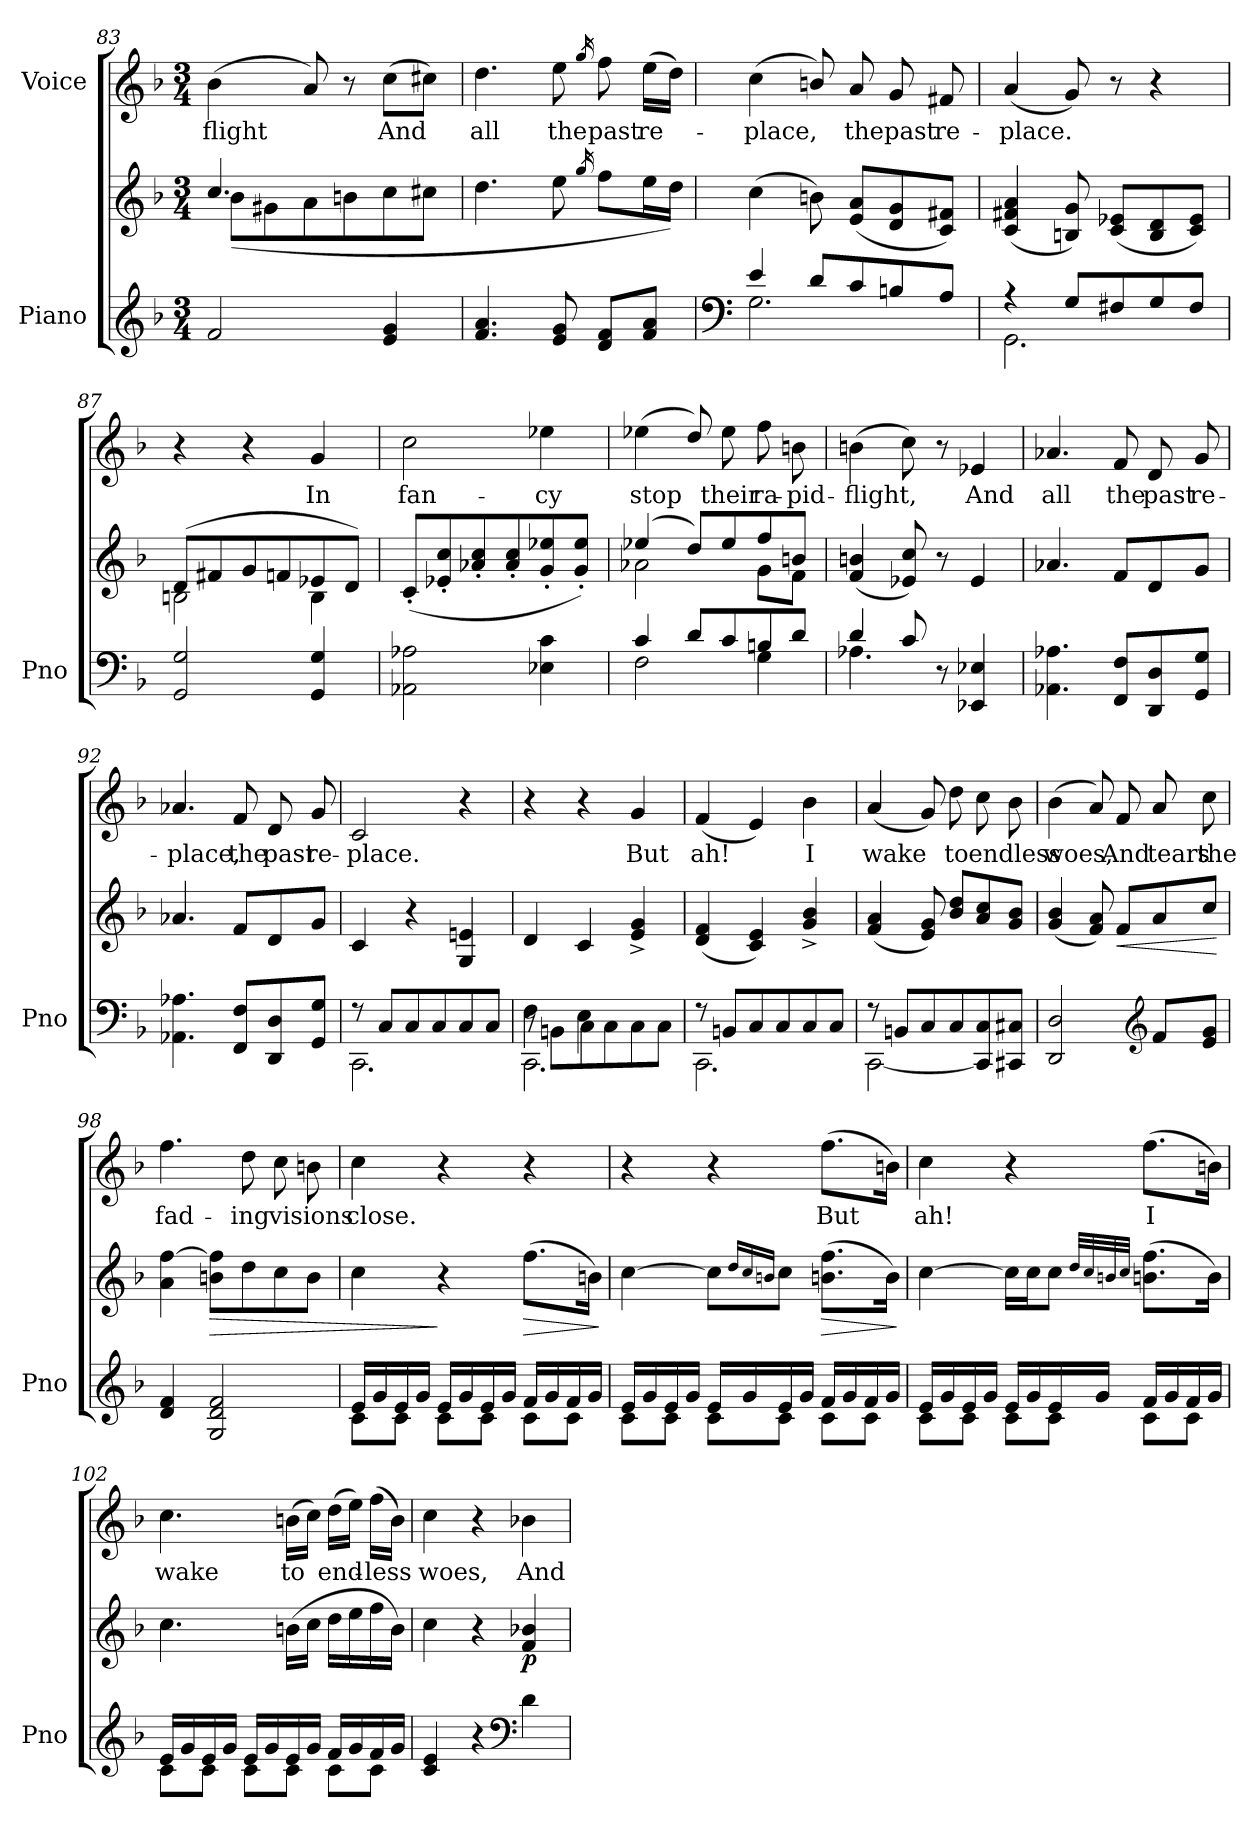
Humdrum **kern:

**kern	**kern	**dynam	**kern	**text
*part2	*part2	*part2	*part1	*part1
*staff3	*staff2	*staff2/3	*staff1	*staff1
*I"Piano	*	*	*I"Voice	*
*I'Pno	*	*	*	*
!!LO:LB:g=z
*clefG2	*clefG2	*	*clefG2	*
*k[b-]	*k[b-]	*	*k[b-]	*
*M3/4	*M3/4	*	*M3/4	*
=83	=83	=83	=83	=83
*	*^	*	*	*
!	!	!	!	!	!LO:LY:b
2f/	4.cc/	(>8b-\L	.	(4b-\	-flight
.	.	8g#X\	.	.	.
.	.	8a\	.	8a/)	.
.	8ryy	8bn\	.	8r	.
!	!	!	!	!	!LO:LY:b
4e/ 4g/	8ryy	8cc\	.	(8cc\L	And
.	8ryy	8cc#X\J	.	8cc#X\J)	.
=84	=84	=84	=84	=84	=84
!	!	!	!	!	!LO:LY:b
*	*v	*v	*	*	*
4.f/ 4.a/	4.dd\	.	4.dd\	all
!	!	!	!	!LO:LY:b
8e/ 8g/	8ee\	.	8ee\	the
.	16qgg/	.	16qgg/	.
!	!	!	!	!LO:LY:b
8d/ 8f/L	8ff\L	.	8ff\	past
!	!	!	!	!LO:LY:b
8f/ 8a/J	16ee\L	.	(16ee\LL	re-
.	16dd\JJ)	.	16dd\JJ)	.
=85	=85	=85	=85	=85
*clefF4	*	*	*	*
*^	*	*	*	*
!	!	!	!	!	!LO:LY:b
4e/	2.G\	(4cc\	.	(4cc\	-place,
8d/L	.	8bn\)	.	8bn/)	.
!	!	!	!	!	!LO:LY:b
8c/	.	(8e/ 8a/L	.	8a/	the
!	!	!	!	!	!LO:LY:b
8Bn/	.	8d/ 8g/	.	8g/	past
!	!	!	!	!	!LO:LY:b
8A/J	.	8c/ 8f#X/J)	.	8f#X/	re-
=86	=86	=86	=86	=86	=86
!	!	!	!	!	!LO:LY:b
4r	2.GG\	(4c/ 4f#X/ 4a/	.	(4a/	-place.
8G/L	.	8Bn/ 8g/)	.	8g/)	.
8F#X/	.	(8c/ 8e-X/L	.	8r	.
8G/	.	8B/ 8d/	.	4r	.
8F#/J	.	8c/ 8e-/J)	.	.	.
*v	*v	*	*	*	*
!!LO:LB:g=z
=87	=87	=87	=87	=87
*	*^	*	*	*
2GG/ 2G/	(8d/L	2Bn\	.	4r	.
.	8f#X/	.	.	.	.
.	8g/	.	.	4r	.
.	8fn/	.	.	.	.
!	!	!	!	!	!LO:LY:b
4GG/ 4G/	8e-X/	4B\	.	4g/	In
.	8d/J)	.	.	.	.
*	*v	*v	*	*	*
=88	=88	=88	=88	=88
!	!	!	!	!LO:LY:b
2AA-X\ 2A-X\	(8c'/L	.	2cc\	fan-
.	8e-X/' 8cc/'	.	.	.
.	8a-X/' 8cc/'	.	.	.
.	8a-/' 8cc/'	.	.	.
!	!	!	!	!LO:LY:b
4E-X\ 4c\	8g/' 8ee-X/'	.	4ee-X\	-cy
.	8g/' 8ee-/'J)	.	.	.
=89	=89	=89	=89	=89
*^	*^	*	*	*
!	!	!	!	!	!	!LO:LY:b
4c/	2F\	(4ee-X/	2a-X\	.	(4ee-X\	stop
8d/L	.	8dd/L)	.	.	8dd/)	.
!	!	!	!	!	!	!LO:LY:b
8c/	.	8ee-/	.	.	8ee-\	their
!	!	!	!	!	!	!LO:LY:b
8Bn/	4G\	8ff/	8g\L	.	8ff\	ra-
!	!	!	!	!	!	!LO:LY:b
8d/J	.	8bn/J	8f\J	.	8bnj\	-pid-
=90	=90	=90	=90	=90	=90	=90
!	!	!	!	!	!	!LO:LY:b
*	*	*v	*v	*	*	*
4d/	4.A-X\	(4f/ 4bn/	.	(4bn\	flight,
8c/	.	8e-X/ 8cc/)	.	8cc\)	.
8r	4.ryy	8r	.	8r	.
!	!	!	!	!	!LO:LY:b
4EE-X/ 4E-X/	.	4e-/	.	4e-X/	And
*v	*v	*	*	*	*
!!LO:PB:g=z
=91	=91	=91	=91	=91
!	!	!	!	!LO:LY:b
4.AA-X\ 4.A-X\	4.a-X/	.	4.a-X/	all
!	!	!	!	!LO:LY:b
8FF/ 8F/L	8f/L	.	8f/	the
!	!	!	!	!LO:LY:b
8DD/ 8D/	8d/	.	8d/	past
!	!	!	!	!LO:LY:b
8GG/ 8G/J	8g/J	.	8g/	re-
=92	=92	=92	=92	=92
!	!	!	!	!LO:LY:b
4.AA-X\ 4.A-X\	4.a-X/	.	4.a-X/	-place,
!	!	!	!	!LO:LY:b
8FF/ 8F/L	8f/L	.	8f/	the
!	!	!	!	!LO:LY:b
8DD/ 8D/	8d/	.	8d/	past
!	!	!	!	!LO:LY:b
8GG/ 8G/J	8g/J	.	8g/	re-
=93	=93	=93	=93	=93
*^	*	*	*	*
!	!	!	!	!	!LO:LY:b
8r	2.CC\	4c/	.	2c/	-place.
8C/L	.	.	.	.	.
8C/	.	4r	.	.	.
8C/	.	.	.	.	.
8C/	.	4G/ 4en/	.	4r	.
8C/J	.	.	.	.	.
=94	=94	=94	=94	=94	=94
*	*^	*	*	*	*
4F\	8r	2.CC\	4d/	.	4r	.
.	8BBn\L	.	.	.	.	.
4E\	8C\	.	4c/	.	4r	.
.	8C\	.	.	.	.	.
!	!	!	!	!	!	!LO:LY:b
4ryy	8C\	.	4e/^ 4g/^	.	4g/	But
.	8C\J	.	.	.	.	.
*	*v	*v	*	*	*	*
=95	=95	=95	=95	=95	=95
!	!	!	!	!	!LO:LY:b
8r	2.CC\	(4d/ 4f/	.	(4f/	ah!
8BBn/L	.	.	.	.	.
8C/	.	4c/ 4e/)	.	4e/)	.
8C/	.	.	.	.	.
!	!	!	!	!	!LO:LY:b
8C/	.	4g/^ 4b-/^	.	4b-\	I
8C/J	.	.	.	.	.
!!LO:PB:g=z
=96	=96	=96	=96	=96	=96
!	!	!	!	!	!LO:LY:b
8r	[2CC\	(4f/ 4a/	.	(4a/	wake
8BBn/L	.	.	.	.	.
8C/	.	8e/ 8g/)	.	8g/)	.
!	!	!	!	!	!LO:LY:b
8C/	.	8b-/ 8dd/L	.	8dd\	to
!	!	!	!	!	!LO:LY:b
8CC/] 8C/	4ryy	8a/ 8cc/	.	8cc\	endless
8CC#X/ 8C#X/J	.	8g/ 8b-/J	.	8b-\	.
*v	*v	*	*	*	*
=97	=97	=97	=97	=97
!	!	!	!	!LO:LY:b
2DD/ 2D/	(4g/ 4b-/	.	(4b-\	woes,
.	8f/ 8a/)	.	8a/)	.
!	!	!LO:HP:b	!	!LO:LY:b
.	8f/L	<	8f/	And
*clefG2	*	*	*	*
!	!	!	!	!LO:LY:b
8f/L	8a/	.	8a/	tears
!	!	!	!	!LO:LY:b
8e/ 8g/J	8cc/J	.	8cc\	the
.	.	[	.	.
=98	=98	=98	=98	=98
!	!	!	!	!LO:LY:b
4d/ 4f/	4a\ [4ff\	.	4.ff\	-fad-
!	!	!LO:HP:b	!	!
2G/ 2d/ 2f/	8bn\ 8ff\]L	>	.	.
!	!	!	!	!LO:LY:b
.	8dd\	.	8dd\	-ing
!	!	!	!	!LO:LY:b
.	8cc\	.	8cc\	visions
.	8b\J	.	8bn\	.
=99	=99	=99	=99	=99
*^	*	*	*	*
!	!	!	!	!	!LO:LY:b
16e/LL	8c\L	4cc\	.	4cc\	close.
16g/	.	.	.	.	.
16e/	8c\J	.	.	.	.
16g/JJ	.	.	.	.	.
16e/LL	8c\L	4r	]	4r	.
16g/	.	.	.	.	.
16e/	8c\J	.	.	.	.
16g/JJ	.	.	.	.	.
!	!	!	!LO:HP:b	!	!
16f/LL	8c\L	(8.ff\L	>	4r	.
16g/	.	.	.	.	.
16f/	8c\J	.	.	.	.
16g/JJ	.	16bn\Jk)	.	.	.
*v	*v	*	*	*	*
.	.	]	.	.
!!LO:LB:g=z
=100	=100	=100	=100	=100
*^	*	*	*	*
16e/LL	8c\L	[4cc\	.	4r	.
16g/	.	.	.	.	.
16e/	8c\J	.	.	.	.
16g/JJ	.	.	.	.	.
16e/LL	8c\L	8cc\L]	.	4r	.
16g/	.	.	.	.	.
.	.	16qdd/LL	.	.	.
.	.	16qcc/	.	.	.
.	.	16qbn/JJ	.	.	.
16e/	8c\J	8cc\J	.	.	.
16g/JJ	.	.	.	.	.
!	!	!	!LO:HP:b	!	!LO:LY:b
16f/LL	8c\L	(8.bn\ 8.ff\L	>	(8.ff\L	But
16g/	.	.	.	.	.
16f/	8c\J	.	.	.	.
16g/JJ	.	16b\Jk)	.	16bn\Jk)	.
*v	*v	*	*	*	*
.	.	]	.	.
=101	=101	=101	=101	=101
*^	*	*	*	*
!	!	!	!	!	!LO:LY:b
16e/LL	8c\L	[4cc\	.	4cc\	ah!
16g/	.	.	.	.	.
16e/	8c\J	.	.	.	.
16g/JJ	.	.	.	.	.
16e/LL	8c\L	16cc\LL]	.	4r	.
16g/	.	16cc\J	.	.	.
16e/	8c\J	8cc\J	.	.	.
16g/JJ	.	.	.	.	.
.	.	32qdd/LLL	.	.	.
.	.	32qcc/	.	.	.
.	.	32qbn/	.	.	.
.	.	32qcc/JJJ	.	.	.
!	!	!	!	!	!LO:LY:b
16f/LL	8c\L	(8.bn\ 8.ff\L	.	(8.ff\L	I
16g/	.	.	.	.	.
16f/	8c\J	.	.	.	.
16g/JJ	.	16b\Jk)	.	16bn\Jk)	.
!!LO:LB:g=z
=102	=102	=102	=102	=102	=102
!	!	!	!	!	!LO:LY:b
16e/LL	8c\L	4.cc\	.	4.cc\	wake
16g/	.	.	.	.	.
16e/	8c\J	.	.	.	.
16g/JJ	.	.	.	.	.
16e/LL	8c\L	.	.	.	.
16g/	.	.	.	.	.
!	!	!	!	!	!LO:LY:b
16e/	8c\J	(16bn\LL	.	(16bn\LL	to
16g/JJ	.	16cc\JJ	.	16cc\JJ)	.
!	!	!	!	!	!LO:LY:b
16f/LL	8c\L	16dd\LL	.	(16dd\LL	end-
16g/	.	16ee\	.	16ee\JJ)	.
!	!	!	!	!	!LO:LY:b
16f/	8c\J	16ff\	.	(16ff\LL	-less
16g/JJ	.	16b\JJ)	.	16b\JJ)	.
*v	*v	*	*	*	*
=103	=103	=103	=103	=103
!	!	!	!	!LO:LY:b
4c/ 4e/	4cc\	.	4cc\	woes,
4r	4r	.	4r	.
*clefF4	*	*	*	*
!	!	!LO:DY:b	!	!LO:LY:b
4d\	4f/ 4b-X/	p	4b-X\	And
=	=	=	=	=
*-	*-	*-	*-	*-
